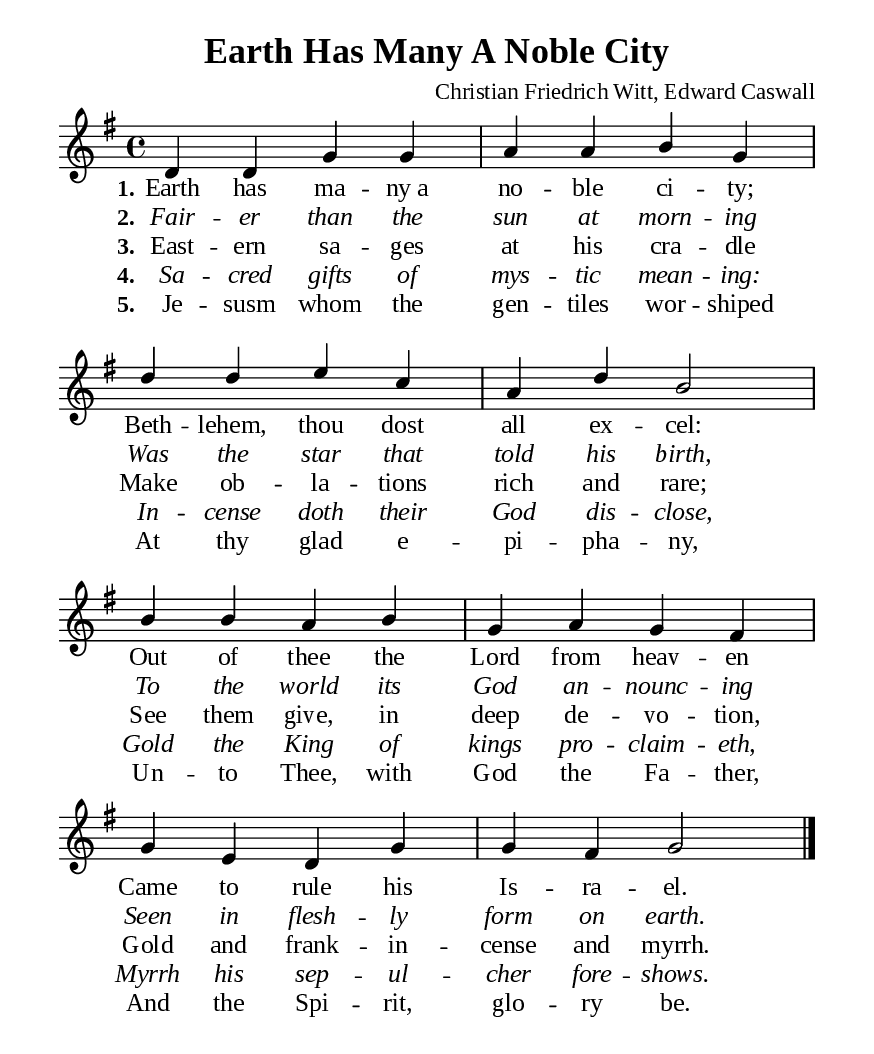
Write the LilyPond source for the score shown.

\version "2.18.2"

\header {
  title = "Earth Has Many A Noble City"
  composer = "Christian Friedrich Witt, Edward Caswall"
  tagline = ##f
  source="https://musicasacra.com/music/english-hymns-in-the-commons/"
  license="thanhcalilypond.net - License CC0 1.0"
}

global= {
  \key g \major
  \time 4/4
  \override Score.BarNumber.break-visibility = ##(#f #f #f)
  \override Lyrics.LyricSpace.minimum-distance = #3.0
}

\paper {
  #(set-paper-size "a5")
  top-margin = 10\mm
  bottom-margin = 5\mm
  left-margin = 10\mm
  right-margin = 10\mm
  indent = #0
  #(define fonts
	 (make-pango-font-tree "Liberation Serif"
	 		       "Liberation Serif"
			       "Liberation Serif"
			       (/ 20 20)))
  system-system-spacing = #'((basic-distance . 3) (padding . 3))
}

printItalic = \with {
  \override LyricText.font-shape = #'italic
}

% Verse music
musicVerseSoprano = \relative c' {
  d4 d g g |
  a a b g |
  d' d e c |
  a d b2 |
  b4 b a b |
  g a g fis |
  g e d g |
  g fis g2 \bar "|."
}

% Verse lyrics
verseOne = \lyricmode {
  \set stanza = #"1."
  Earth has ma -- ny_a no -- ble ci -- ty;
  Beth -- lehem, thou dost all ex -- cel:
  Out of thee the Lord from heav -- en
  Came to rule his Is -- ra -- el.
}

verseTwo = \lyricmode {
  \set stanza = #"2."
  Fair -- er than the sun at morn -- ing
  Was the star that told his birth,
  To the world its God an -- nounc -- ing
  Seen in flesh -- ly form on earth.
}

verseThree = \lyricmode {
  \set stanza = #"3."
  East -- ern sa -- ges at his cra -- dle
  Make ob -- la -- tions rich and rare;
  See them give, in deep de -- vo -- tion,
  Gold and frank -- in -- cense and myrrh.
}

verseFour = \lyricmode {
  \set stanza = #"4."
  Sa -- cred gifts of mys -- tic mean -- ing:
  In -- cense doth their God dis -- close,
  Gold the King of kings pro -- claim -- eth,
  Myrrh his sep -- ul -- cher fore -- shows.
}

verseFive = \lyricmode {
  \set stanza = #"5."
  Je -- susm whom the gen -- tiles wor -- shiped
  At thy glad e -- pi -- pha -- ny,
  Un -- to Thee, with God the Fa -- ther,
  And the Spi -- rit, glo -- ry be.
}

% Layout
\score {
    \new ChoirStaff <<
      \new Staff <<
        \clef "treble"
        \new Voice = "sopranos" { \global \stemUp \slurUp \musicVerseSoprano }
      >>
      \new Lyrics \lyricsto sopranos \verseOne
      \new Lyrics \printItalic \lyricsto sopranos \verseTwo
      \new Lyrics \lyricsto sopranos \verseThree
      \new Lyrics \printItalic \lyricsto sopranos \verseFour
      \new Lyrics \lyricsto sopranos \verseFive
    >>
}
